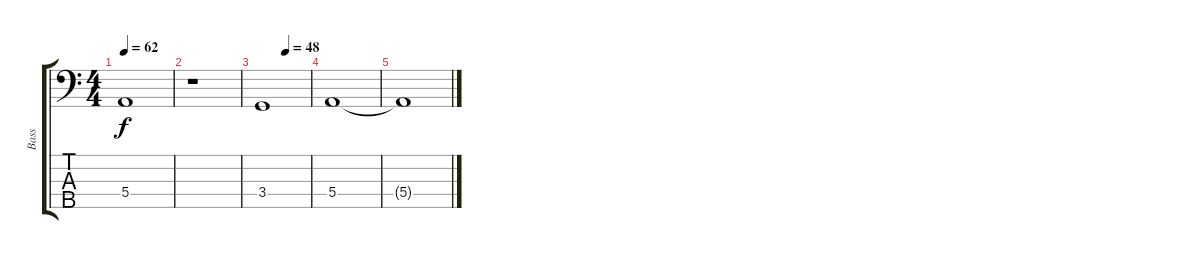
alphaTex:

\track ("Bass" "Bass") {instrument electricbassfinger}
\staff {score tabs}
\tuning (G2 D2 A1 E1 B0) {hide}
\ts (4 4)
\tempo 62
\clef f4
\ks aminor
5.4.1{dy f} |
r.1 |
\tempo (48 0.5)
3.4.1 |
5.4.1 |
5.4{t}.1
